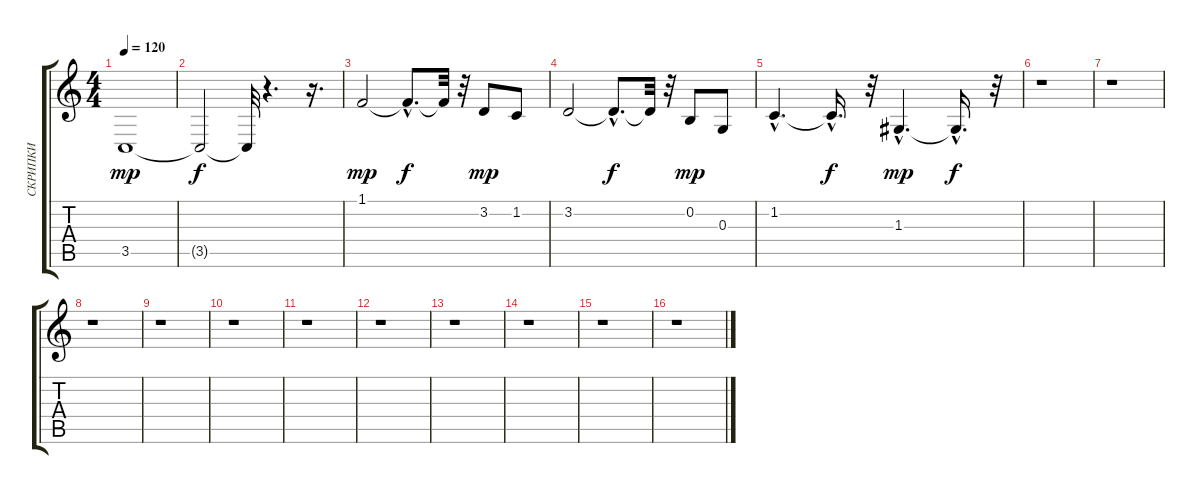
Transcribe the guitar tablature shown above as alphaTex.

\track ("СКРИПКИ" "СКРИПКИ") {instrument cello}
\staff {score tabs}
\tuning (E4 B3 G3 D3 A2 E2) {hide}
\ts (4 4)
\tempo 120
\clef g2
\ks c
3.5.1{dy mp} |
3.5{t}.2{dy f} 3.5{t}.32 r.4{d} r.16{d} |
1.1.2{dy mp} 1.1{hac t}.8{d dy f} 1.1{t}.32 r.32 3.2.8{dy mp} 1.2.8 |
3.2.2 3.2{hac t}.8{d dy f} 3.2{t}.32 r.32 0.2.8{dy mp} 0.3.8 |
1.2{hac}.4{d} 1.2{hac t}.16{d dy f} r.32 1.3{hac}.4{d dy mp} 1.3{hac t}.16{d dy f} r.32 |
r.1 |
r.1 |
r.1 |
r.1 |
r.1 |
r.1 |
r.1 |
r.1 |
r.1 |
r.1 |
r.1
